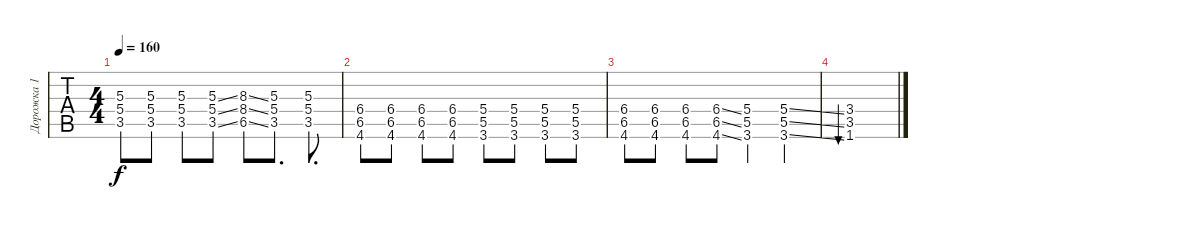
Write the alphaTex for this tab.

\track ("Дорожка 1" "Дорожка 1") {instrument distortionguitar}
\staff {tabs}
\tuning (E4 B3 G3 D3 A2 E2) {hide}
\ts (4 4)
\tempo 160
\clef g2
\ks c
(5.3 5.4 3.5).8{dy f} (5.3 5.4 3.5).8 (5.3 5.4 3.5).8 (5.3{ss} 5.4{ss} 3.5{ss}).8 (8.3{ss} 8.4{ss} 6.5{ss}).8 (5.3 5.4 3.5).8{d} (5.3 5.4 3.5).8{d} |
(6.4 6.5 4.6).8 (6.4 6.5 4.6).8 (6.4 6.5 4.6).8 (6.4 6.5 4.6).8 (5.4 5.5 3.6).8 (5.4 5.5 3.6).8 (5.4 5.5 3.6).8 (5.4 5.5 3.6).8 |
(6.4 6.5 4.6).8 (6.4 6.5 4.6).8 (6.4 6.5 4.6).8 (6.4{ss} 6.5{ss} 4.6{ss}).8 (5.4 5.5 3.6).4 (5.4{ss} 5.5{ss} 3.6{ss}).4 |
(3.4 3.5 1.6).1{bu 60}
